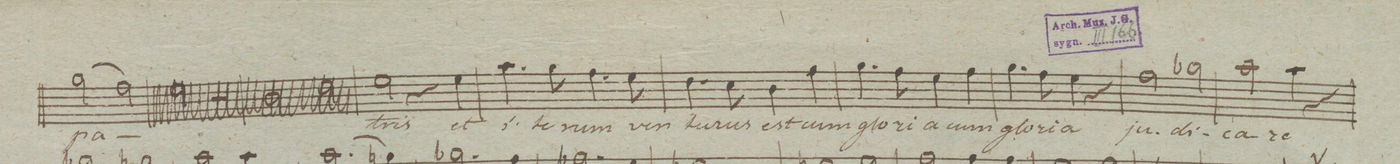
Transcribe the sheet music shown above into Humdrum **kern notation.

**kern	**text	**dynam
*I"Soprano Solo.	*	*
*clefC1	*	*
*k[]	*	*
*met(c|)	*	*
*M2/2	*	*
(2ee\	pa-	.
2dd\)	.	.
=141	=141	=141
2cc\	-tris	.
4r	.	.
4cc\	et	.
=142	=142	=142
4.ff\	i-	.
8ee\	-te-	.
4.dd\	-rum	.
8cc\	ven-	.
=143	=143	=143
4.b\	-ru-	.
8a\	-rus	.
4g\	est	.
4dd\	cum	.
=144	=144	=144
4.ee\	glo-	.
8dd\	-ri-	.
4cc\	-a	.
4dd\	cum	.
=145	=145	=145
4.ee\	glo-	.
8dd\	-ri-	.
4cc\	-a	.
4r	.	.
=146	=146	=146
2dd\	ju-	.
2ee-X\	-di-	.
=147	=147	=147
2ff\	-ca-	.
4ff\	-re	.
4r	.	.
=148	=148	=148
*-	*-	*-
